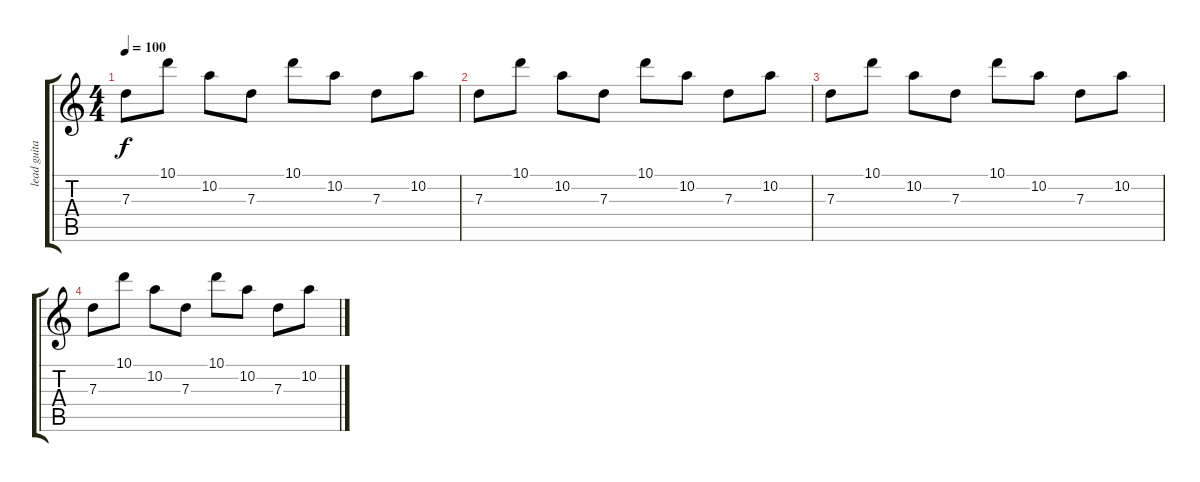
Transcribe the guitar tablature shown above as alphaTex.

\track ("lead guitar" "lead guita") {instrument acousticguitarsteel}
\staff {score tabs}
\tuning (E4 B3 G3 D3 A2 E2) {hide}
\ts (4 4)
\tempo 100
\clef g2
\ks c
7.3.8{dy f} 10.1.8 10.2.8 7.3.8 10.1.8 10.2.8 7.3.8 10.2.8 |
7.3.8 10.1.8 10.2.8 7.3.8 10.1.8 10.2.8 7.3.8 10.2.8 |
7.3.8 10.1.8 10.2.8 7.3.8 10.1.8 10.2.8 7.3.8 10.2.8 |
7.3.8 10.1.8 10.2.8 7.3.8 10.1.8 10.2.8 7.3.8 10.2.8
